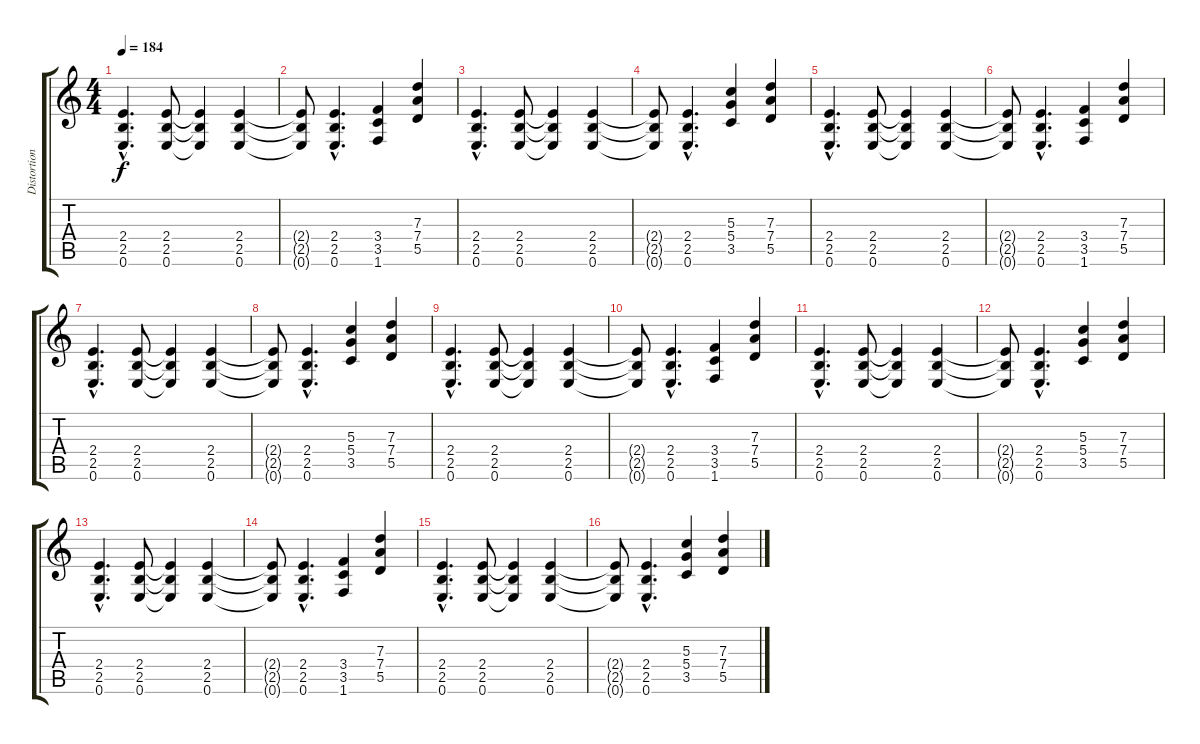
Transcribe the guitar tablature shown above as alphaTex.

\track ("Distortion Guitar" "Distortion") {instrument distortionguitar}
\staff {score tabs}
\tuning (E4 B3 G3 D3 A2 E2) {hide}
\ts (4 4)
\tempo 184
\clef g2
\ks c
(2.4{hac} 2.5{hac} 0.6{hac}).4{d dy f} (2.4 2.5 0.6).8 (2.4{t} 2.5{t} 0.6{t}).4 (2.4 2.5 0.6).4 |
(2.4{t} 2.5{t} 0.6{t}).8 (2.4{hac} 2.5{hac} 0.6{hac}).4{d} (3.4 3.5 1.6).4 (7.3 7.4 5.5).4 |
(2.4{hac} 2.5{hac} 0.6{hac}).4{d} (2.4 2.5 0.6).8 (2.4{t} 2.5{t} 0.6{t}).4 (2.4 2.5 0.6).4 |
(2.4{t} 2.5{t} 0.6{t}).8 (2.4{hac} 2.5{hac} 0.6{hac}).4{d} (5.3 5.4 3.5).4 (7.3 7.4 5.5).4 |
(2.4{hac} 2.5{hac} 0.6{hac}).4{d} (2.4 2.5 0.6).8 (2.4{t} 2.5{t} 0.6{t}).4 (2.4 2.5 0.6).4 |
(2.4{t} 2.5{t} 0.6{t}).8 (2.4{hac} 2.5{hac} 0.6{hac}).4{d} (3.4 3.5 1.6).4 (7.3 7.4 5.5).4 |
(2.4{hac} 2.5{hac} 0.6{hac}).4{d} (2.4 2.5 0.6).8 (2.4{t} 2.5{t} 0.6{t}).4 (2.4 2.5 0.6).4 |
(2.4{t} 2.5{t} 0.6{t}).8 (2.4{hac} 2.5{hac} 0.6{hac}).4{d} (5.3 5.4 3.5).4 (7.3 7.4 5.5).4 |
(2.4{hac} 2.5{hac} 0.6{hac}).4{d} (2.4 2.5 0.6).8 (2.4{t} 2.5{t} 0.6{t}).4 (2.4 2.5 0.6).4 |
(2.4{t} 2.5{t} 0.6{t}).8 (2.4{hac} 2.5{hac} 0.6{hac}).4{d} (3.4 3.5 1.6).4 (7.3 7.4 5.5).4 |
(2.4{hac} 2.5{hac} 0.6{hac}).4{d} (2.4 2.5 0.6).8 (2.4{t} 2.5{t} 0.6{t}).4 (2.4 2.5 0.6).4 |
(2.4{t} 2.5{t} 0.6{t}).8 (2.4{hac} 2.5{hac} 0.6{hac}).4{d} (5.3 5.4 3.5).4 (7.3 7.4 5.5).4 |
(2.4{hac} 2.5{hac} 0.6{hac}).4{d} (2.4 2.5 0.6).8 (2.4{t} 2.5{t} 0.6{t}).4 (2.4 2.5 0.6).4 |
(2.4{t} 2.5{t} 0.6{t}).8 (2.4{hac} 2.5{hac} 0.6{hac}).4{d} (3.4 3.5 1.6).4 (7.3 7.4 5.5).4 |
(2.4{hac} 2.5{hac} 0.6{hac}).4{d} (2.4 2.5 0.6).8 (2.4{t} 2.5{t} 0.6{t}).4 (2.4 2.5 0.6).4 |
(2.4{t} 2.5{t} 0.6{t}).8 (2.4{hac} 2.5{hac} 0.6{hac}).4{d} (5.3 5.4 3.5).4 (7.3 7.4 5.5).4
